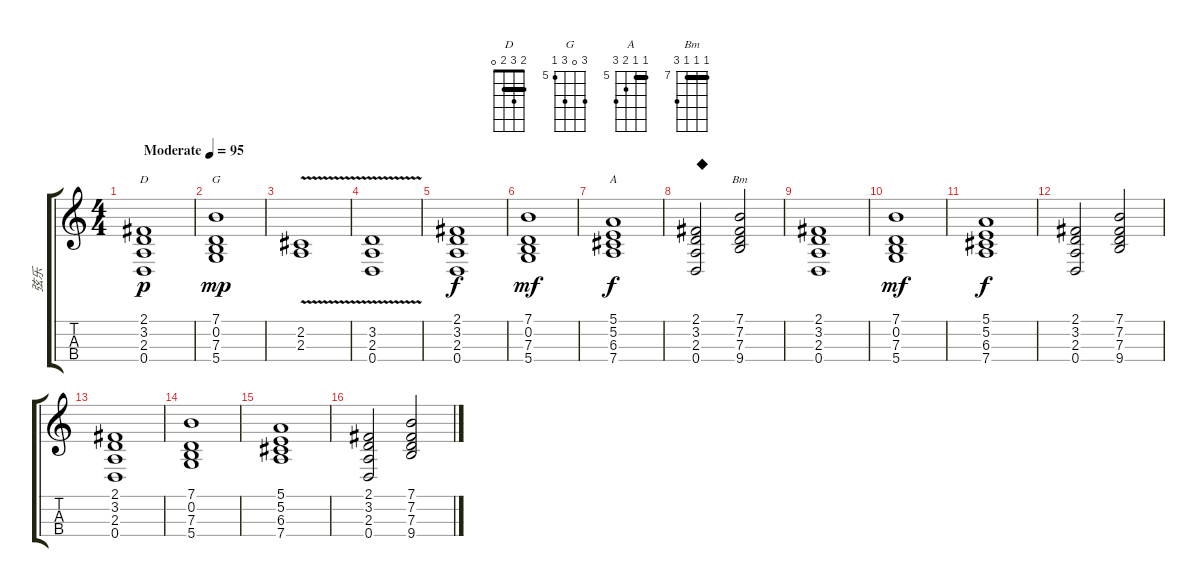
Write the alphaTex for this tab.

\track ("弦乐" "弦乐") {instrument fx2soundtrack}
\staff {score tabs}
\tuning (E4 B3 G3 D3) {hide}
\chord ("D" 2 3 2 0) {barre 2}
\chord ("G" 7 0 7 5) {firstfret 5}
\chord ("A" 5 5 6 7) {firstfret 5 barre 5}
\chord ("Bm" 7 7 7 9) {firstfret 7 barre 7}
\ts (4 4)
\tempo (95 "Moderate")
\clef g2
\ks c
(2.1 3.2 2.3 0.4).1{ch "D" dy p volume 13 instrument fx2soundtrack} |
(7.1 0.2 7.3 5.4).1{ch "G" dy mp volume 8} |
(2.2 2.3{v}).1{volume 8 balance 5} |
(3.2 2.3{v} 0.4).1 |
(2.1 3.2 2.3 0.4).1{dy f volume 4 instrument pad8sweep} |
(7.1 0.2 7.3 5.4).1{dy mf} |
(5.1 5.2 6.3 7.4).1{ch "A" dy f} |
(2.1 3.2 2.3 0.4).2{txt "◆"} (7.1 7.2 7.3 9.4).2{ch "Bm"} |
(2.1 3.2 2.3 0.4).1 |
(7.1 0.2 7.3 5.4).1{dy mf} |
(5.1 5.2 6.3 7.4).1{dy f} |
(2.1 3.2 2.3 0.4).2 (7.1 7.2 7.3 9.4).2 |
(2.1 3.2 2.3 0.4).1 |
(7.1 0.2 7.3 5.4).1 |
(5.1 5.2 6.3 7.4).1 |
(2.1 3.2 2.3 0.4).2 (7.1 7.2 7.3 9.4).2
